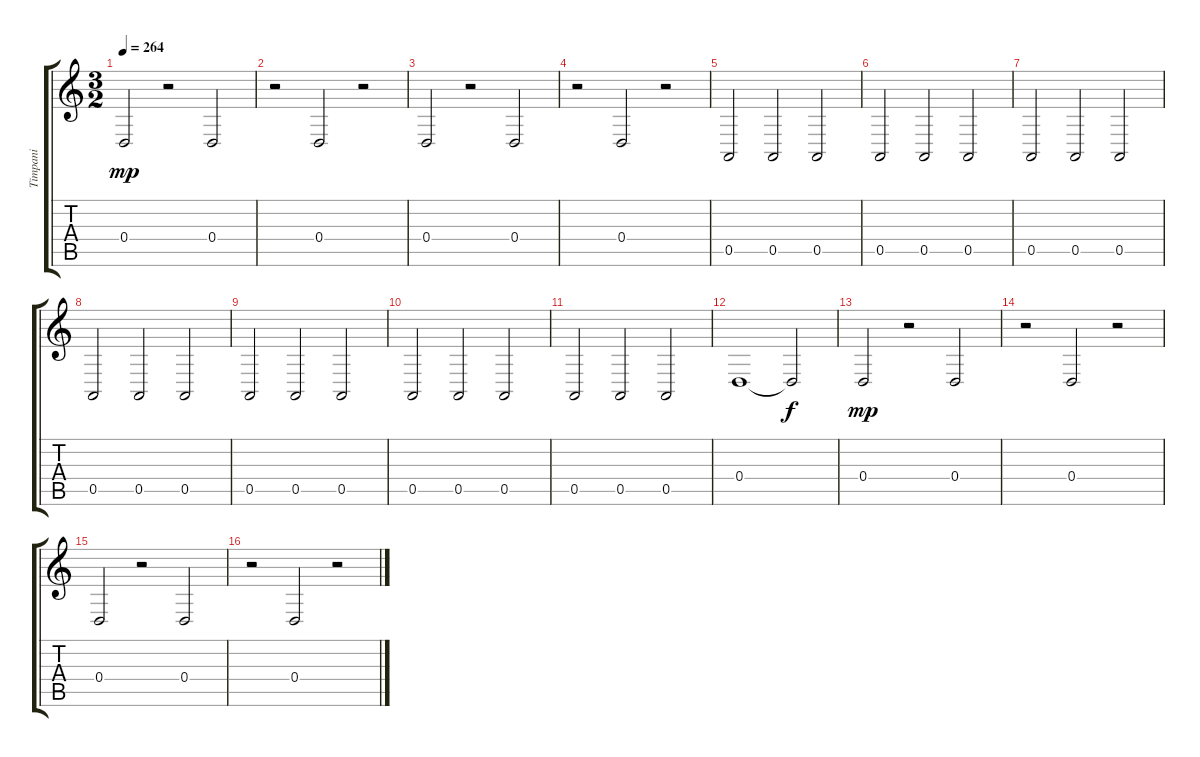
\track ("Timpani" "Timpani") {instrument timpani}
\staff {score tabs}
\tuning (E4 B3 G3 D3 A2 E2) {hide}
\ts (3 2)
\tempo 264
\clef g2
\ks c
0.4.2{dy mp} r.2 0.4.2 |
r.2 0.4.2 r.2 |
0.4.2 r.2 0.4.2 |
r.2 0.4.2 r.2 |
0.5.2 0.5.2 0.5.2 |
0.5.2 0.5.2 0.5.2 |
0.5.2 0.5.2 0.5.2 |
0.5.2 0.5.2 0.5.2 |
0.5.2 0.5.2 0.5.2 |
0.5.2 0.5.2 0.5.2 |
0.5.2 0.5.2 0.5.2 |
0.4.1 0.4{t}.2{dy f} |
0.4.2{dy mp} r.2 0.4.2 |
r.2 0.4.2 r.2 |
0.4.2 r.2 0.4.2 |
r.2 0.4.2 r.2
